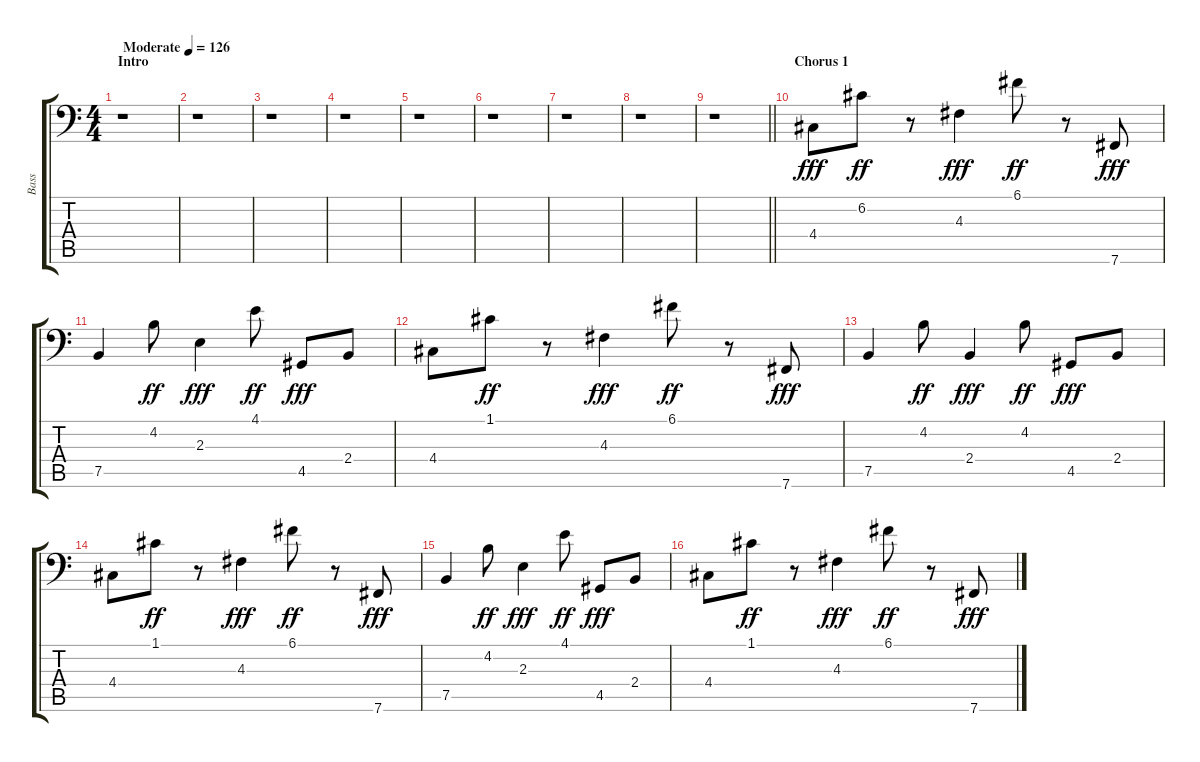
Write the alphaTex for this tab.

\track ("Bass" "Bass") {instrument synthbass2}
\staff {score tabs}
\tuning (C3 G2 D2 A1 E1 B0) {hide}
\ts (4 4)
\section ("" "Intro")
\tempo (126 "Moderate")
\clef f4
\ks c
r.1{dy fff instrument synthbass2} |
r.1 |
r.1 |
r.1 |
r.1 |
r.1 |
r.1 |
r.1 |
\barLineRight lightlight
r.1 |
\section ("" "Chorus 1")
4.4.8 6.2.8{dy ff} r.8 4.3.4{dy fff} 6.1.8{dy ff} r.8 7.6.8{dy fff} |
7.5.4 4.2.8{dy ff} 2.3.4{dy fff} 4.1.8{dy ff} 4.5.8{dy fff} 2.4.8 |
4.4.8 1.1.8{dy ff} r.8 4.3.4{dy fff} 6.1.8{dy ff} r.8 7.6.8{dy fff} |
7.5.4 4.2.8{dy ff} 2.4.4{dy fff} 4.2.8{dy ff} 4.5.8{dy fff} 2.4.8 |
4.4.8 1.1.8{dy ff} r.8 4.3.4{dy fff} 6.1.8{dy ff} r.8 7.6.8{dy fff} |
7.5.4 4.2.8{dy ff} 2.3.4{dy fff} 4.1.8{dy ff} 4.5.8{dy fff} 2.4.8 |
4.4.8 1.1.8{dy ff} r.8 4.3.4{dy fff} 6.1.8{dy ff} r.8 7.6.8{dy fff}
